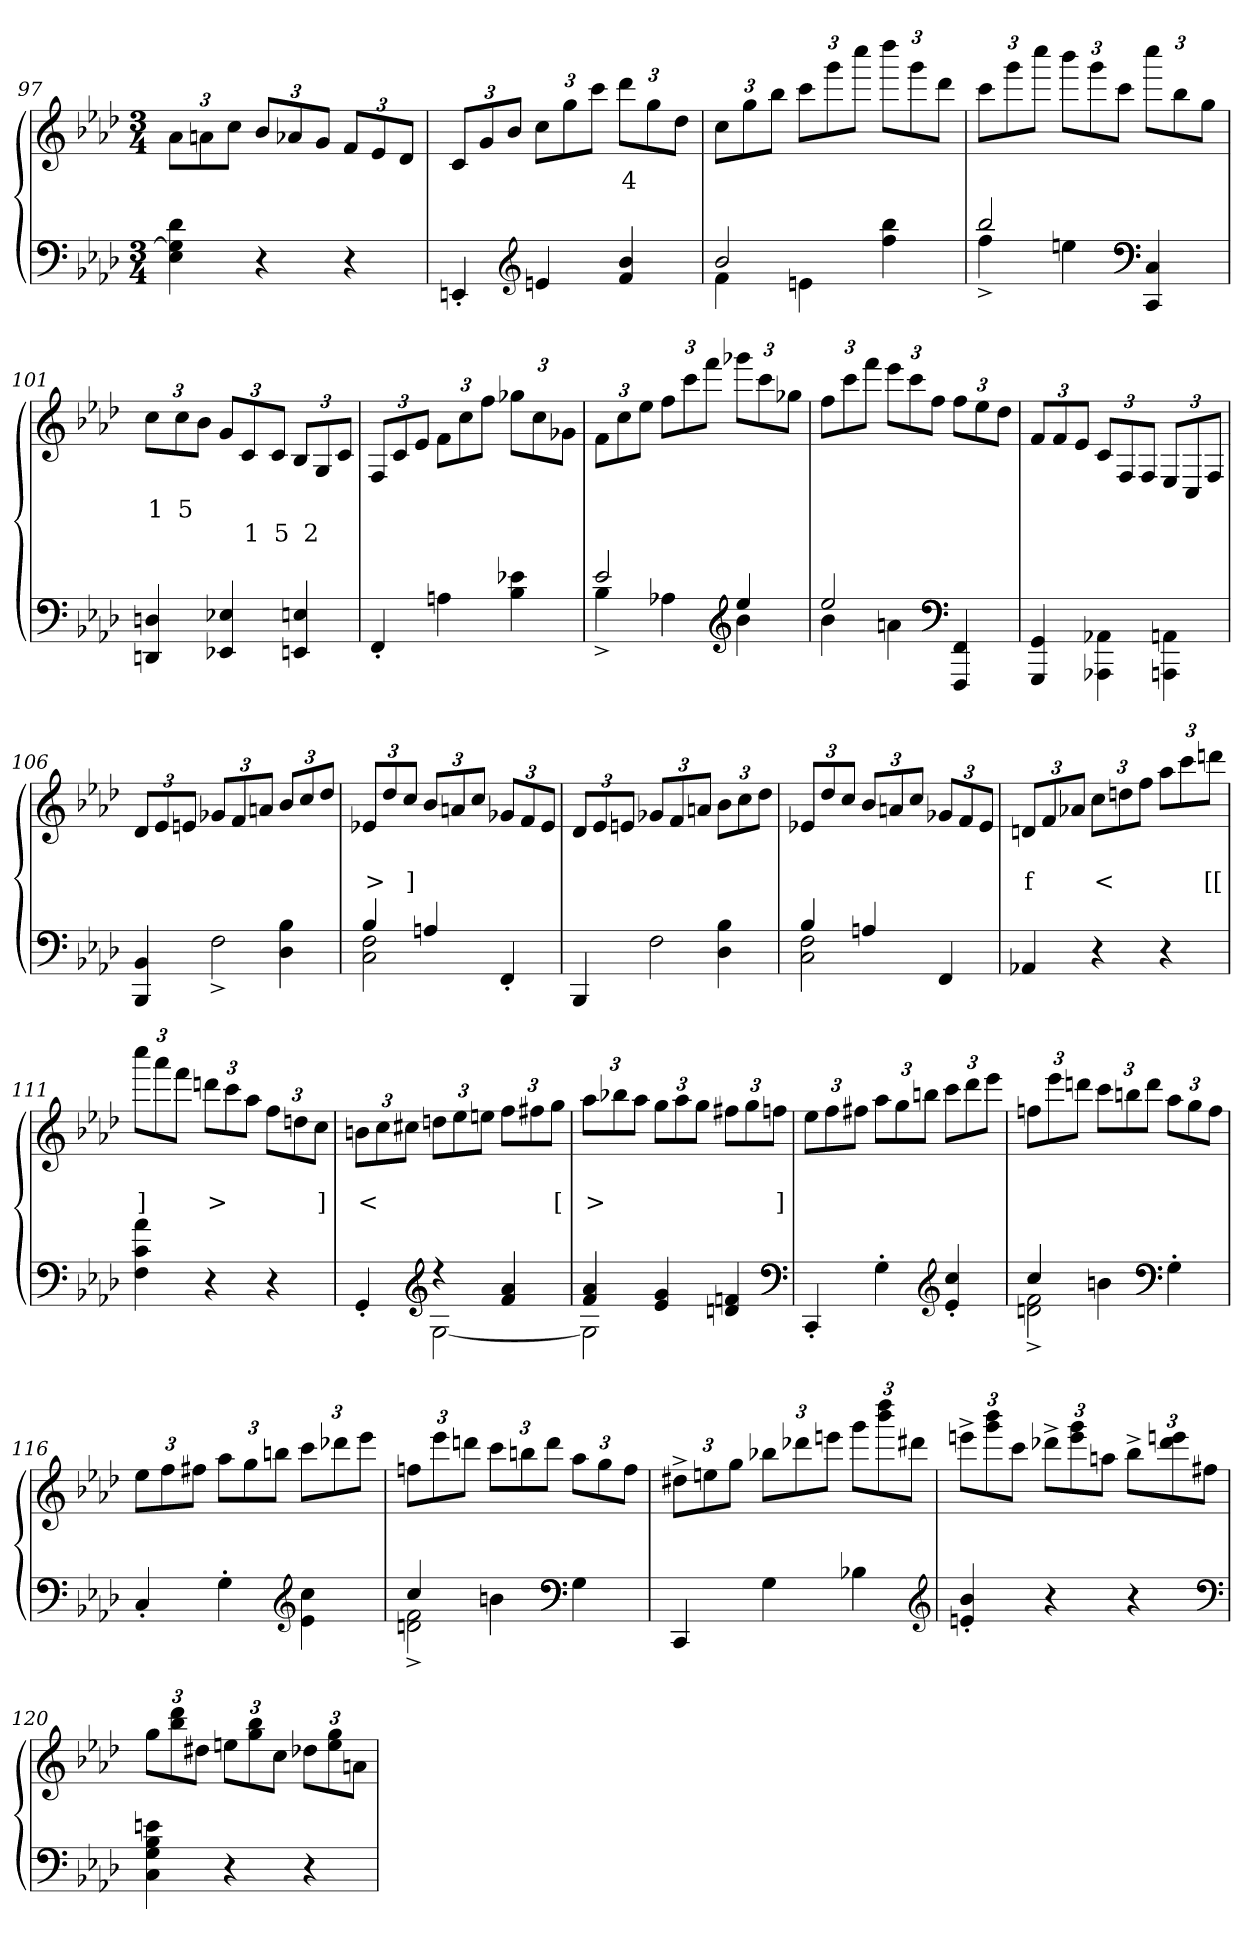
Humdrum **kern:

**kern	**kern	**text	**text
*part2	*part1	*part1	*part1
*staff2	*staff1	*staff1	*staff1
*clefF4	*clefG2	*	*
*k[b-e-a-d-]	*k[b-e-a-d-]	*	*
*M3/4	*M3/4	*	*
=97	=97	=97	=97
4d- 4G] 4E-	12a-L	.	.
.	12an	.	.
.	12ccJ	.	.
4r	12b-L	.	.
.	12a-X	.	.
.	12gJ	.	.
4r	12fL	.	.
.	12e-	.	.
.	12d-J	.	.
=98	=98	=98	=98
4EEn'>	12cL	.	.
.	12g	.	.
.	12b-J	.	.
*clefG2	*	*	*
4en	12ccL	.	.
.	12gg	.	.
.	12cccJ	.	.
4b- 4f	12ddd-L	4	.
.	12gg	.	.
.	12dd-J	.	.
=99	=99	=99	=99
*^	*	*	*
2b-	4f	12ccL	.	.
.	.	12gg	.	.
.	.	12bb-J	.	.
.	4en	12cccL	.	.
.	.	12ggg	.	.
.	.	12ccccJ	.	.
4ryy	4bb- 4ff	12dddd-L	.	.
.	.	12ggg	.	.
.	.	12ddd-J	.	.
=100	=100	=100	=100	=100
2bb-	4ff^>	12cccL	.	.
.	.	12ggg	.	.
.	.	12ccccJ	.	.
.	4een	12bbb-L	.	.
.	.	12ggg	.	.
.	.	12cccJ	.	.
*clefF4	*	*	*	*
4C 4CC	4ryy	12ccccL	.	.
.	.	12bb-	.	.
.	.	12ggJ	.	.
*v	*v	*	*	*
=101	=101	=101	=101
4Dn 4DDn	12ccL	1	.
.	12cc	5	.
.	12b-J	.	.
4E-X 4EE-X	12gL	.	.
.	12c	.	1
.	12cJ	.	5
4En 4EEn	12B-L	.	.
.	12G	.	2
.	12cJ	.	.
=102	=102	=102	=102
4FF'>	12FL	.	.
.	12c	.	.
.	12e-J	.	.
4An	12fL	.	.
.	12cc	.	.
.	12ffJ	.	.
4e-X 4B-	12gg-XL	.	.
.	12cc	.	.
.	12g-J	.	.
=103	=103	=103	=103
*^	*	*	*
2e-	4B-^>	12fL	.	.
.	.	12cc	.	.
.	.	12ee-J	.	.
.	4A-X	12ffL	.	.
.	.	12ccc	.	.
.	.	12fffJ	.	.
*clefG2	*	*	*	*
4ee-	4b-	12ggg-XL	.	.
.	.	12ccc	.	.
.	.	12gg-J	.	.
=104	=104	=104	=104	=104
2ee-	4b-	12ffL	.	.
.	.	12ccc	.	.
.	.	12fffJ	.	.
.	4an	12eee-L	.	.
.	.	12ccc	.	.
.	.	12ffJ	.	.
*clefF4	*	*	*	*
4FF 4FFF	4ryy	12ffL	.	.
.	.	12ee-	.	.
.	.	12dd-J	.	.
*v	*v	*	*	*
=105	=105	=105	=105
4GG 4GGG	12fL	.	.
.	12f	.	.
.	12e-J	.	.
4AA-X\ 4AAA-X	12cL	.	.
.	12F	.	.
.	12FJ	.	.
4AAn\ 4AAAn	12E-L	.	.
.	12C	.	.
.	12FJ	.	.
=106	=106	=106	=106
*^	*	*	*
4BB- 4BBB-	4ryy	12d-L	.	.
.	.	12e-	.	.
.	.	12enJ	.	.
4ryy	2F^>	12g-XL	.	.
.	.	12f	.	.
.	.	12anJ	.	.
4B-\ 4D-	.	12b-/L	.	.
.	.	12cc	.	.
.	.	12dd-J	.	.
=107	=107	=107	=107	=107
4B-	2F 2C	12e-XL	.	>
.	.	12dd-	.	.
.	.	12ccJ	.	]
4An	.	12b-/L	.	.
.	.	12an	.	.
.	.	12ccJ	.	.
4FF'>	4ryy	12g-XL	.	.
.	.	12f	.	.
.	.	12e-J	.	.
=108	=108	=108	=108	=108
4BBB-	4ryy	12d-L	.	.
.	.	12e-	.	.
.	.	12enJ	.	.
4ryy	2F	12g-XL	.	.
.	.	12f	.	.
.	.	12anJ	.	.
4B-\ 4D-	.	12b-L	.	.
.	.	12cc	.	.
.	.	12dd-J	.	.
=109	=109	=109	=109	=109
4B-	2F 2C	12e-XL	.	.
.	.	12dd-	.	.
.	.	12ccJ	.	.
4An	.	12b-/L	.	.
.	.	12an	.	.
.	.	12ccJ	.	.
4FF	4ryy	12g-XL	.	.
.	.	12f	.	.
.	.	12e-J	.	.
*v	*v	*	*	*
=110	=110	=110	=110
4AA-X	12dnL	.	f
.	12f	.	.
.	12a-XJ	.	.
4r	12ccL	.	<
.	12ddn	.	.
.	12ffJ	.	.
4r	12aa-L	.	.
.	12ccc	.	.
.	12dddnJ	.	[[
=111	=111	=111	=111
4a- 4c 4F	12ccccL	.	]
.	12aaa-	.	.
.	12fffJ	.	.
4r	12dddnL	.	>
.	12ccc	.	.
.	12aa-J	.	.
4r	12ffL	.	.
.	12ddn	.	.
.	12ccJ	.	]
=112	=112	=112	=112
*^	*	*	*
4GG'>	4ryy	12bnL	.	<
.	.	12cc	.	.
.	.	12cc#XJ	.	.
*clefG2	*	*	*	*
4r	[2G	12ddnL	.	.
.	.	12ee-	.	.
.	.	12eenJ	.	.
4a- 4f	.	12ffL	.	.
.	.	12ff#X	.	.
.	.	12ggJ	.	[
=113	=113	=113	=113	=113
4a- 4f	2G]	12aa-L	.	>
.	.	12bb-X	.	.
.	.	12aa-J	.	.
4g 4e-	.	12ggL	.	.
.	.	12aa-	.	.
.	.	12ggJ	.	.
4fn 4dn	4ryy	12ff#XL	.	.
.	.	12gg	.	.
.	.	12ffnJ	.	]
*v	*v	*	*	*
*clefF4	*	*	*
=114	=114	=114	=114
4CC'>	12ee-L	.	.
.	12ff	.	.
.	12ff#XJ	.	.
4G'>	12aa-L	.	.
.	12gg	.	.
.	12bbnJ	.	.
*clefG2	*	*	*
4cc'> 4e-'>	12cccL	.	.
.	12ddd-	.	.
.	12eee-J	.	.
=115	=115	=115	=115
*^	*	*	*
4cc/	2f\^> 2dn^>	12ffnL	.	.
.	.	12eee-	.	.
.	.	12dddnJ	.	.
4bn\	.	12cccL	.	.
.	.	12bbn	.	.
.	.	12dddJ	.	.
*clefF4	*	*	*	*
4G'>	4ryy	12aa-L	.	.
.	.	12gg	.	.
.	.	12ffJ	.	.
*v	*v	*	*	*
=116	=116	=116	=116
4C'>	12ee-L	.	.
.	12ff	.	.
.	12ff#XJ	.	.
4G'>	12aa-L	.	.
.	12gg	.	.
.	12bbnJ	.	.
*clefG2	*	*	*
4cc\ 4e-	12cccL	.	.
.	12ddd-X	.	.
.	12eee-J	.	.
=117	=117	=117	=117
*^	*	*	*
4cc	2f^> 2dn^>	12ffnL	.	.
.	.	12eee-	.	.
.	.	12dddnJ	.	.
4bn\	.	12cccL	.	.
.	.	12bbn	.	.
.	.	12dddJ	.	.
*clefF4	*	*	*	*
4G	4ryy	12aa-L	.	.
.	.	12gg	.	.
.	.	12ffJ	.	.
*v	*v	*	*	*
=118	=118	=118	=118
4CC	12dd#X^>L	.	.
.	12een	.	.
.	12ggJ	.	.
4G	12bb-XL	.	.
.	12ddd-X	.	.
.	12eeenJ	.	.
4B-X	12gggL	.	.
.	12dddd- 12bbb-	.	.
.	12ddd#XJ	.	.
*clefG2	*	*	*
=119	=119	=119	=119
4b-'> 4en'>	12eeen^>L	.	.
.	12bbb- 12ggg	.	.
.	12cccJ	.	.
4r	12ddd-X^>L	.	.
.	12ggg 12eee	.	.
.	12aanJ	.	.
4r	12bb-^>\L	.	.
.	12eeen 12ddd-	.	.
.	12ff#XJ	.	.
*clefF4	*	*	*
=120	=120	=120	=120
4en 4B- 4G 4C	12ggL	.	.
.	12ddd- 12bb-	.	.
.	12dd#XJ	.	.
4r	12eenL	.	.
.	12bb- 12gg	.	.
.	12ccJ	.	.
4r	12dd-XL	.	.
.	12gg 12ee	.	.
.	12anJ	.	.
=	=	=	=
*-	*-	*-	*-
